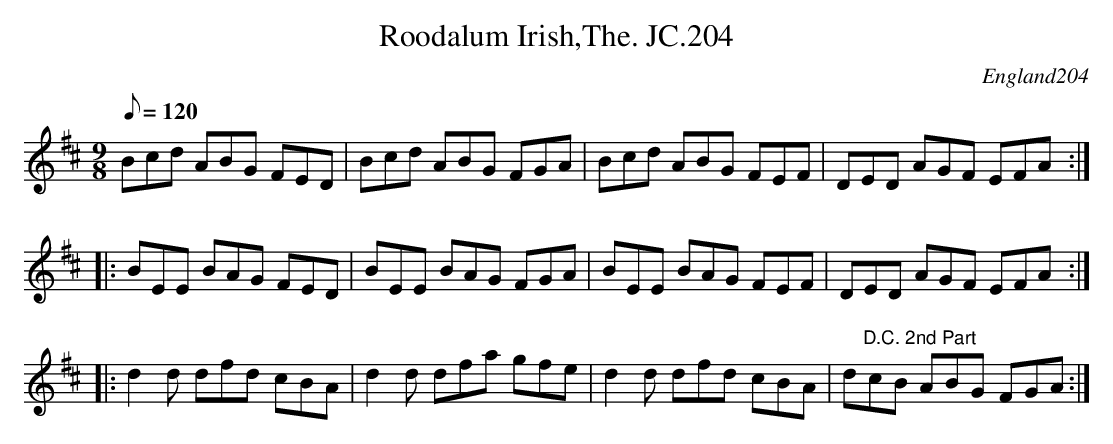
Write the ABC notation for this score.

X:1
T:Roodalum Irish,The. JC.204
M:9/8
L:1/8
Q:120
O:England204
K:D
Bcd ABG FED|Bcd ABG FGA|Bcd ABG FEF|
DED AGF EFA:|!
|:BEE BAG FED|BEE BAG FGA|
BEE BAG FEF|DED AGF EFA:|!
|:d2d dfd cBA|d2d dfa gfe|d2d dfd cBA|d"D.C. 2nd Part"cB ABG FGA:|]
